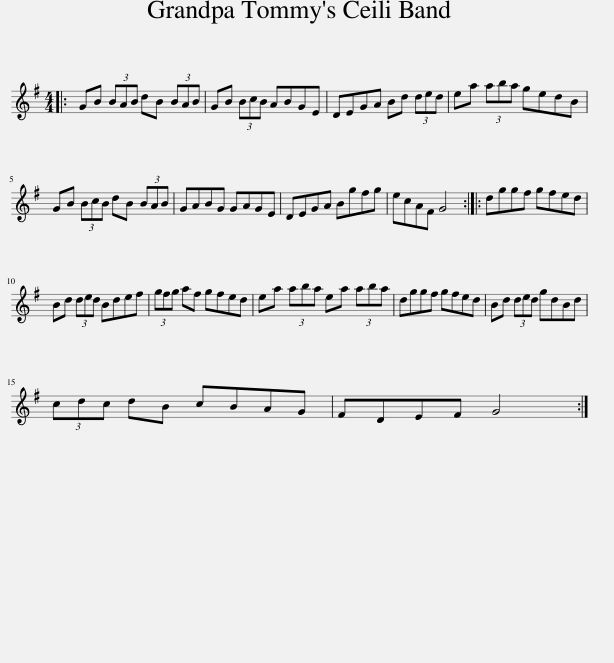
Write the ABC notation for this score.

X:1
L:1/8
M:4/4
I:linebreak $
K:G
V:1 treble
V:1
|: GB (3BAB dB (3BAB | GB (3BcB ABGE | DEGA Bd (3ded | ea (3aba gedB |$ GB (3BcB dB (3BAB | %5
 GABG GAGE | DEGA Bgfg | ecAF G4 :: dggf gfed |$ Bd (3ded Bdef | %10
 (3gfg af gfed | ea (3aba ea (3aba | dggf gfed | Bd (3ded gdBd |$ (3cdc dB cBAG | %15
 FDEF G4 :| %16
